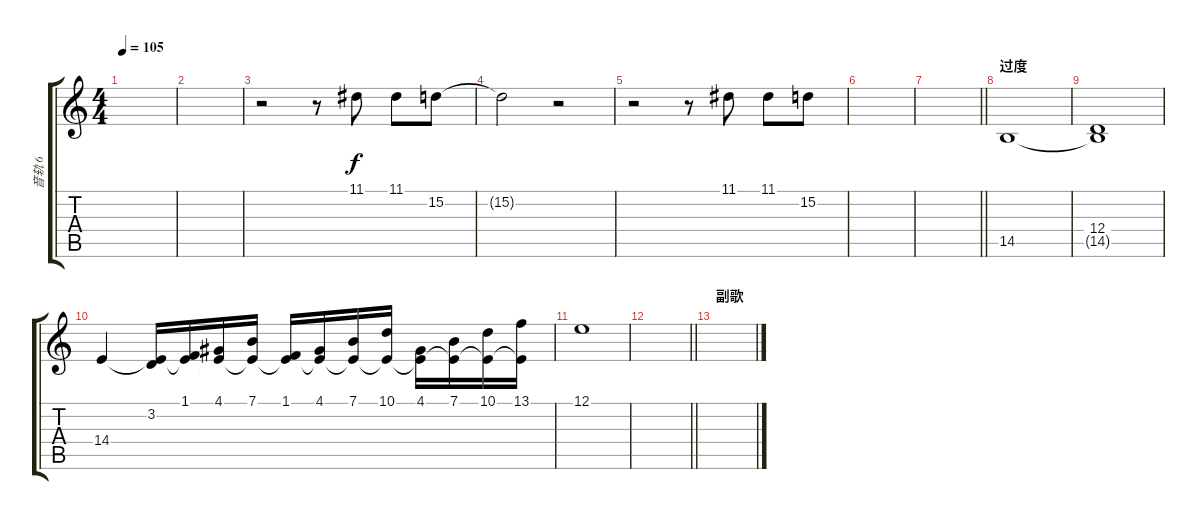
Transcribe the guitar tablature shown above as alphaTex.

\track ("音轨 6" "音轨 6") {instrument drawbarorgan}
\staff {score tabs}
\tuning (E4 B3 G3 D3 A2 E2) {hide}
\ts (4 4)
\tempo 105
\clef g2
\ks c
|
|
r.2 r.8 11.1.8 11.1.8 15.2.8 |
15.2{t}.2 r.2 |
r.2 r.8 11.1.8 11.1.8 15.2.8 |
|
\barLineRight lightlight
|
\section ("" "过度")
14.5.1 |
(12.4 14.5{t}).1 |
14.4.4 (3.2 14.4{t}).16 (1.1 14.4{t}).16 (4.1 14.4{t}).16 (7.1 14.4{t}).16 (1.1 14.4{t}).16 (4.1 14.4{t}).16 (7.1 14.4{t}).16 (10.1 14.4{t}).16 (4.1 14.4{t}).16 (7.1 14.4{t}).16 (10.1 14.4{t}).16 (13.1 14.4{t}).16 |
12.1.1 |
\barLineRight lightlight
|
\section ("" "副歌")
